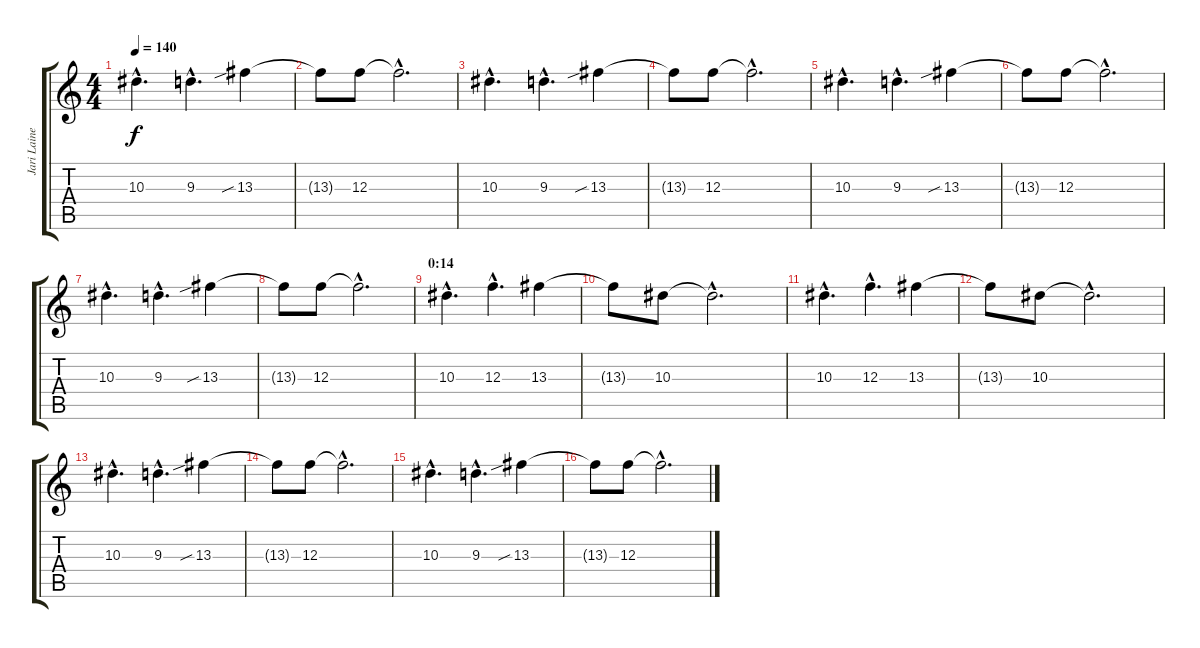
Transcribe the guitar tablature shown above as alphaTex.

\track ("Jari Laine" "Jari Laine") {instrument overdrivenguitar}
\staff {score tabs}
\tuning (D4 A3 F3 C3 G2 D2) {hide}
\ts (4 4)
\tempo 140
\clef g2
\ks c
10.3{hac}.4{d dy f instrument overdrivenguitar} 9.3{hac}.4{d} 13.3{sib}.4 |
13.3{t}.8 12.3.8 12.3{hac t}.2{d} |
10.3{hac}.4{d} 9.3{hac}.4{d} 13.3{sib}.4 |
13.3{t}.8 12.3.8 12.3{hac t}.2{d} |
10.3{hac}.4{d} 9.3{hac}.4{d} 13.3{sib}.4 |
13.3{t}.8 12.3.8 12.3{hac t}.2{d} |
10.3{hac}.4{d} 9.3{hac}.4{d} 13.3{sib}.4 |
13.3{t}.8 12.3.8 12.3{hac t}.2{d} |
\section ("" "0:14")
10.3{hac}.4{d} 12.3{hac}.4{d} 13.3.4 |
13.3{t}.8 10.3.8 10.3{hac t}.2{d} |
10.3{hac}.4{d} 12.3{hac}.4{d} 13.3.4 |
13.3{t}.8 10.3.8 10.3{hac t}.2{d} |
10.3{hac}.4{d} 9.3{hac}.4{d} 13.3{sib}.4 |
13.3{t}.8 12.3.8 12.3{hac t}.2{d} |
10.3{hac}.4{d} 9.3{hac}.4{d} 13.3{sib}.4 |
13.3{t}.8 12.3.8 12.3{hac t}.2{d}
